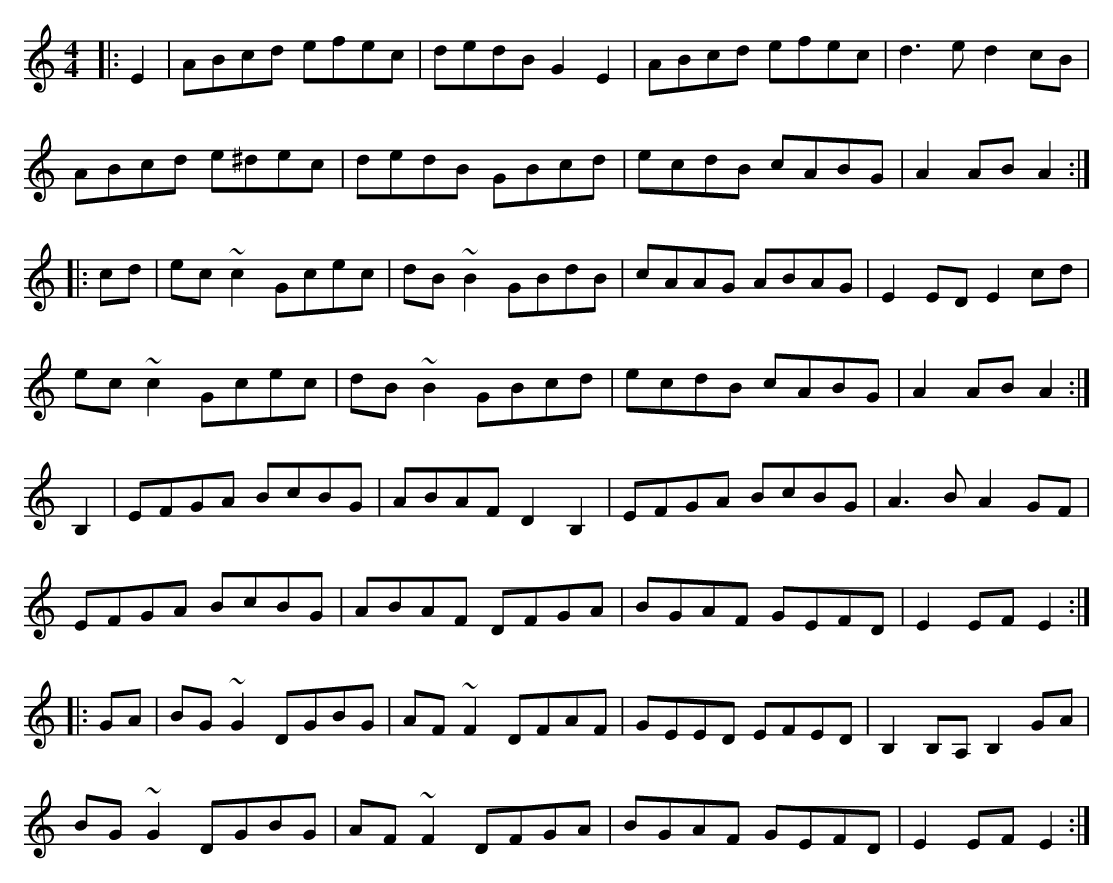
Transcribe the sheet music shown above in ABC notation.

X:1
M:4/4
K:Amin
|:E2|ABcd efec|dedB G2E2|ABcd efec|d3e d2cB|
ABcd e^dec|dedB GBcd|ecdB cABG|A2AB A2:|
|:cd|ec~c2 Gcec|dB~B2 GBdB|cAAG ABAG|E2ED E2cd|
ec~c2 Gcec|dB~B2 GBcd|ecdB cABG|A2AB A2:|
B,2|EFGA BcBG|ABAF D2B,2|EFGA BcBG|A3B A2GF|
EFGA BcBG|ABAF DFGA|BGAF GEFD|E2EF E2:|
|:GA|BG~G2 DGBG|AF~F2 DFAF|GEED EFED|B,2B,A, B,2GA|
BG~G2 DGBG|AF~F2 DFGA|BGAF GEFD|E2EF E2:|
